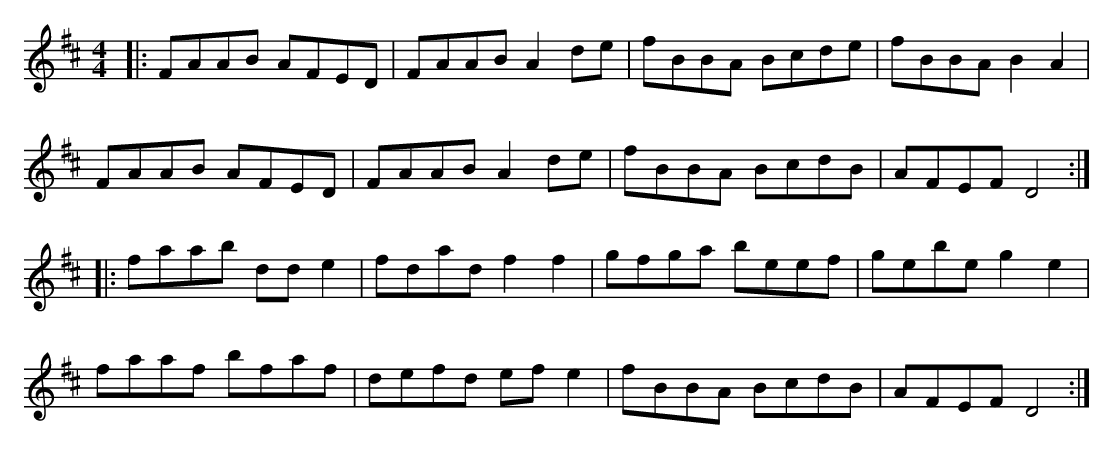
X:1
M:4/4
K:D
|:FAAB AFED|FAAB A2de|fBBA Bcde|fBBA B2A2|
FAAB AFED|FAAB A2de|fBBA BcdB|AFEF D4:|
|:faab dde2|fdad f2 f2|gfga beef|gebe g2e2|
faaf bfaf|defd ef e2|fBBA BcdB|AFEF D4:|
